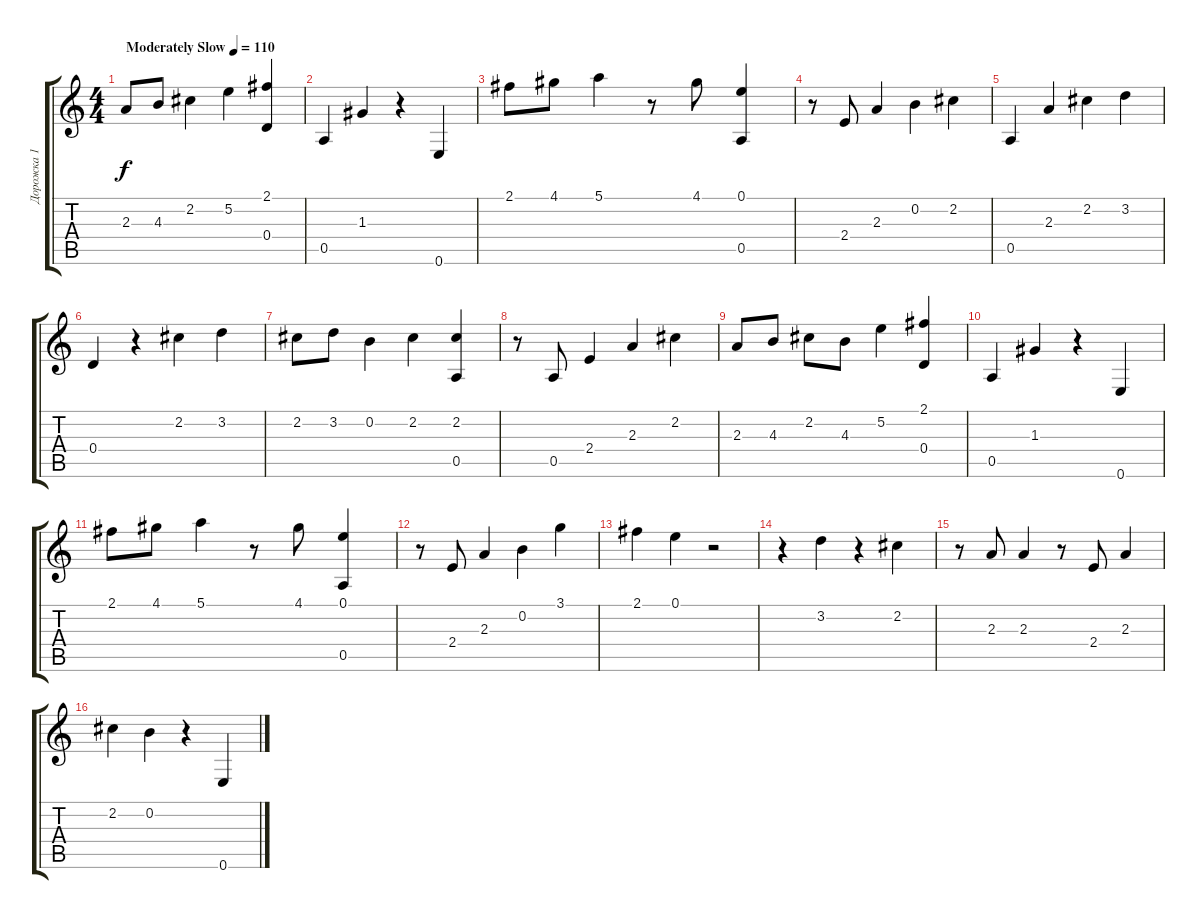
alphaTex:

\track ("Дорожка 1" "Дорожка 1") {instrument acousticguitarsteel}
\staff {score tabs}
\tuning (E4 B3 G3 D3 A2 E2) {hide}
\ts (4 4)
\tempo (110 "Moderately Slow")
\clef g2
\ks c
2.3.8{dy f instrument acousticguitarsteel} 4.3.8 2.2.4 5.2.4 (2.1 0.4).4 |
0.5.4 1.3.4 r.4 0.6.4 |
2.1.8 4.1.8 5.1.4 r.8 4.1.8 (0.1 0.5).4 |
r.8 2.4.8 2.3.4 0.2.4 2.2.4 |
0.5.4 2.3.4 2.2.4 3.2.4 |
0.4.4 r.4 2.2.4 3.2.4 |
2.2.8 3.2.8 0.2.4 2.2.4 (2.2 0.5).4 |
r.8 0.5.8 2.4.4 2.3.4 2.2.4 |
2.3.8 4.3.8 2.2.8 4.3.8 5.2.4 (2.1 0.4).4 |
0.5.4 1.3.4 r.4 0.6.4 |
2.1.8 4.1.8 5.1.4 r.8 4.1.8 (0.1 0.5).4 |
r.8 2.4.8 2.3.4 0.2.4 3.1.4 |
2.1.4 0.1.4 r.2 |
r.4 3.2.4 r.4 2.2.4 |
r.8 2.3.8 2.3.4 r.8 2.4.8 2.3.4 |
2.2.4 0.2.4 r.4 0.6.4
